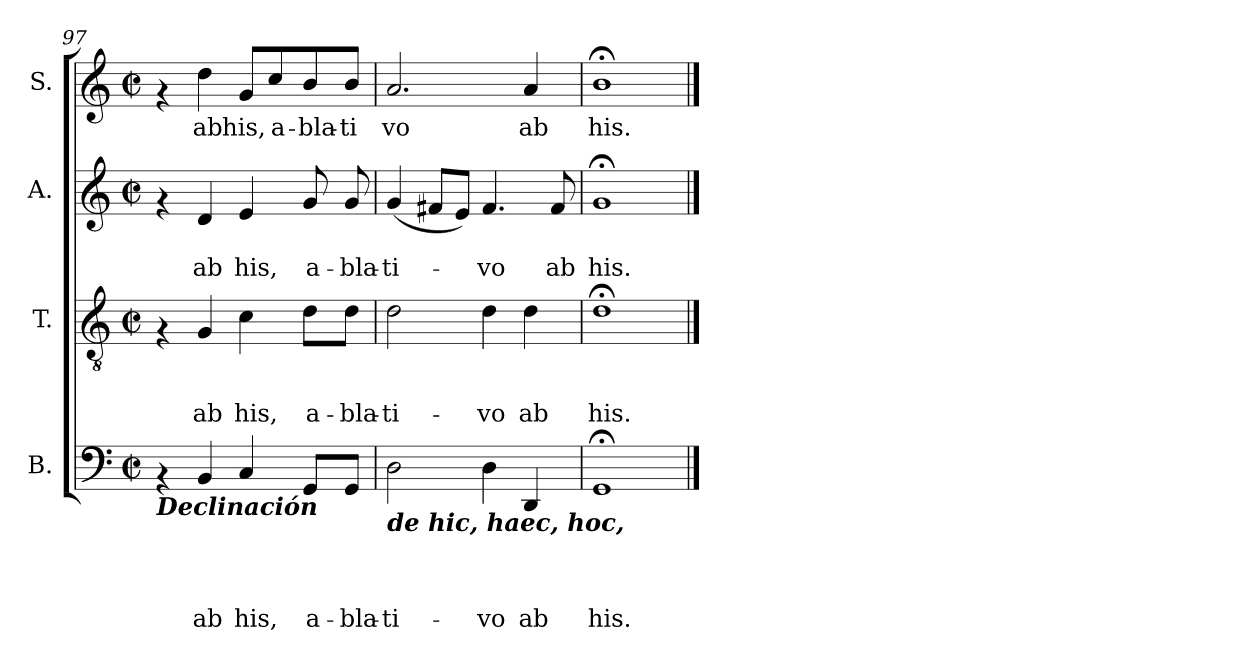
**kern	**text	**text	**text	**text	**kern	**text	**text	**text	**kern	**text	**text	**kern	**text
*part4	*part4	*part4	*part4	*part4	*part3	*part3	*part3	*part3	*part2	*part2	*part2	*part1	*part1
*staff4	*staff4	*staff4	*staff4	*staff4	*staff3	*staff3	*staff3	*staff3	*staff2	*staff2	*staff2	*staff1	*staff1
*I"B.	*	*	*	*	*I"T.	*	*	*	*I"A.	*	*	*I"S.	*
*clefF4	*	*	*	*	*clefGv2	*	*	*	*clefG2	*	*	*clefG2	*
*k[]	*	*	*	*	*k[]	*	*	*	*k[]	*	*	*k[]	*
*C:	*	*	*	*	*C:	*	*	*	*C:	*	*	*C:	*
*M2/2	*	*	*	*	*M2/2	*	*	*	*M2/2	*	*	*M2/2	*
*met(c|)	*	*	*	*	*met(c|)	*	*	*	*met(c|)	*	*	*met(c|)	*
=97	=97	=97	=97	=97	=97	=97	=97	=97	=97	=97	=97	=97	=97
!LO:TX:b:Bi:t=Declinación	!	!	!	!	!	!	!	!	!	!	!	!	!
4rAA	.	.	.	.	4rF	.	.	.	4rf	.	.	4rf	.
!	!	!	!	!LO:LY:b	!	!	!	!LO:LY:b	!	!	!LO:LY:b	!	!LO:LY:b
4BB/	.	.	.	ab	4G/	.	.	ab	4d/	.	ab	4dd\	ab
!	!	!	!	!LO:LY:b	!	!	!	!LO:LY:b	!	!	!LO:LY:b	!	!LO:LY:b
4C/	.	.	.	his,	4c\	.	.	his,	4e/	.	his,	8g/L	his,
!	!	!	!	!	!	!	!	!	!	!	!	!	!LO:LY:b
.	.	.	.	.	.	.	.	.	.	.	.	8cc/	a-
!	!	!	!	!LO:LY:b	!	!	!	!LO:LY:b	!	!	!LO:LY:b	!	!LO:LY:b
8GG/L	.	.	.	a-	8d\L	.	.	a-	8g/	.	a-	8b/	-bla-
!	!	!	!	!LO:LY:b	!	!	!	!LO:LY:b	!	!	!LO:LY:b	!	!LO:LY:b
8GG/J	.	.	.	-bla-	8d\J	.	.	-bla-	8g/	.	-bla-	8b/J	-ti
=98	=98	=98	=98	=98	=98	=98	=98	=98	=98	=98	=98	=98	=98
!LO:TX:b:Bi:t=de hic, haec, hoc,	!	!	!	!	!	!	!	!	!	!	!	!	!
!	!	!	!	!LO:LY:b	!	!	!	!LO:LY:b	!	!	!LO:LY:b	!	!LO:LY:b
2D\	.	.	.	-ti-	2d\	.	.	-ti-	(>4g/	.	-ti-	2.a/	vo
.	.	.	.	.	.	.	.	.	8f#X/L	.	.	.	.
.	.	.	.	.	.	.	.	.	8e/J)	.	.	.	.
!	!	!	!	!LO:LY:b	!	!	!	!LO:LY:b	!	!	!LO:LY:b	!	!
4D\	.	.	.	-vo	4d\	.	.	-vo	4.f#/	.	-vo	.	.
!	!	!	!	!LO:LY:b	!	!	!	!LO:LY:b	!	!	!	!	!LO:LY:b
4DD/	.	.	.	ab	4d\	.	.	ab	.	.	.	4a/	ab
!	!	!	!	!	!	!	!	!	!	!	!LO:LY:b	!	!
.	.	.	.	.	.	.	.	.	8f#/	.	ab	.	.
=99	=99	=99	=99	=99	=99	=99	=99	=99	=99	=99	=99	=99	=99
!	!	!	!	!LO:LY:b	!	!	!	!LO:LY:b	!	!	!LO:LY:b	!	!LO:LY:b
1GG;<	.	.	.	his.	1d;	.	.	his.	1g;<	.	his.	1b;	his.
==	==	==	==	==	==	==	==	==	==	==	==	==	==
*-	*-	*-	*-	*-	*-	*-	*-	*-	*-	*-	*-	*-	*-
